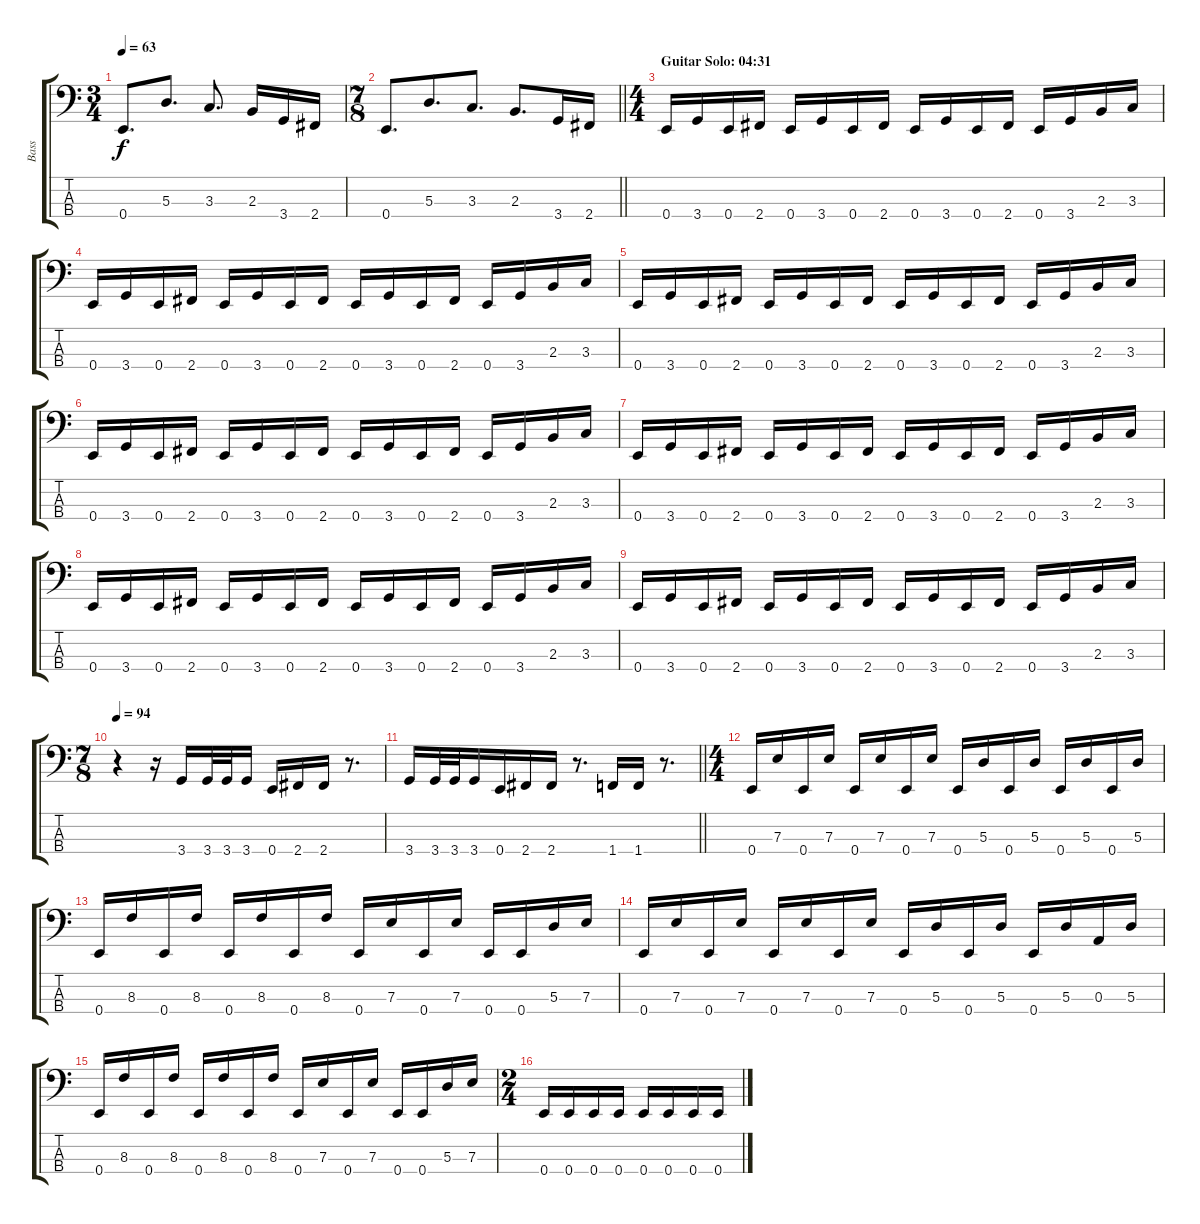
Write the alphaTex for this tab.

\track ("Bass" "Bass") {instrument electricbasspick}
\staff {score tabs}
\tuning (G2 D2 A1 E1) {hide}
\ts (3 4)
\tempo 63
\clef f4
\ks c
0.4.8{d dy f} 5.3.8{d} 3.3.8{d} 2.3.16 3.4.16 2.4.16 |
\ts (7 8)
\barLineRight lightlight
0.4.8{d} 5.3.8{d} 3.3.8{d} 2.3.8{d} 3.4.16 2.4.16 |
\ts (4 4)
\section ("" "Guitar Solo: 04:31")
0.4.16 3.4.16 0.4.16 2.4.16 0.4.16 3.4.16 0.4.16 2.4.16 0.4.16 3.4.16 0.4.16 2.4.16 0.4.16 3.4.16 2.3.16 3.3.16 |
0.4.16 3.4.16 0.4.16 2.4.16 0.4.16 3.4.16 0.4.16 2.4.16 0.4.16 3.4.16 0.4.16 2.4.16 0.4.16 3.4.16 2.3.16 3.3.16 |
0.4.16 3.4.16 0.4.16 2.4.16 0.4.16 3.4.16 0.4.16 2.4.16 0.4.16 3.4.16 0.4.16 2.4.16 0.4.16 3.4.16 2.3.16 3.3.16 |
0.4.16 3.4.16 0.4.16 2.4.16 0.4.16 3.4.16 0.4.16 2.4.16 0.4.16 3.4.16 0.4.16 2.4.16 0.4.16 3.4.16 2.3.16 3.3.16 |
0.4.16 3.4.16 0.4.16 2.4.16 0.4.16 3.4.16 0.4.16 2.4.16 0.4.16 3.4.16 0.4.16 2.4.16 0.4.16 3.4.16 2.3.16 3.3.16 |
0.4.16 3.4.16 0.4.16 2.4.16 0.4.16 3.4.16 0.4.16 2.4.16 0.4.16 3.4.16 0.4.16 2.4.16 0.4.16 3.4.16 2.3.16 3.3.16 |
0.4.16 3.4.16 0.4.16 2.4.16 0.4.16 3.4.16 0.4.16 2.4.16 0.4.16 3.4.16 0.4.16 2.4.16 0.4.16 3.4.16 2.3.16 3.3.16 |
\ts (7 8)
\tempo 94
r.4 r.16 3.4.16 3.4.32 3.4.32 3.4.16 0.4.16 2.4.16 2.4.16 r.8{d} |
\barLineRight lightlight
3.4.16 3.4.32 3.4.32 3.4.16 0.4.16 2.4.16 2.4.16 r.8{d} 1.4.16 1.4.16 r.8{d} |
\ts (4 4)
0.4.16 7.3.16 0.4.16 7.3.16 0.4.16 7.3.16 0.4.16 7.3.16 0.4.16 5.3.16 0.4.16 5.3.16 0.4.16 5.3.16 0.4.16 5.3.16 |
0.4.16 8.3.16 0.4.16 8.3.16 0.4.16 8.3.16 0.4.16 8.3.16 0.4.16 7.3.16 0.4.16 7.3.16 0.4.16 0.4.16 5.3.16 7.3.16 |
0.4.16 7.3.16 0.4.16 7.3.16 0.4.16 7.3.16 0.4.16 7.3.16 0.4.16 5.3.16 0.4.16 5.3.16 0.4.16 5.3.16 0.3.16 5.3.16 |
0.4.16 8.3.16 0.4.16 8.3.16 0.4.16 8.3.16 0.4.16 8.3.16 0.4.16 7.3.16 0.4.16 7.3.16 0.4.16 0.4.16 5.3.16 7.3.16 |
\ts (2 4)
0.4.16 0.4.16 0.4.16 0.4.16 0.4.16 0.4.16 0.4.16 0.4.16
